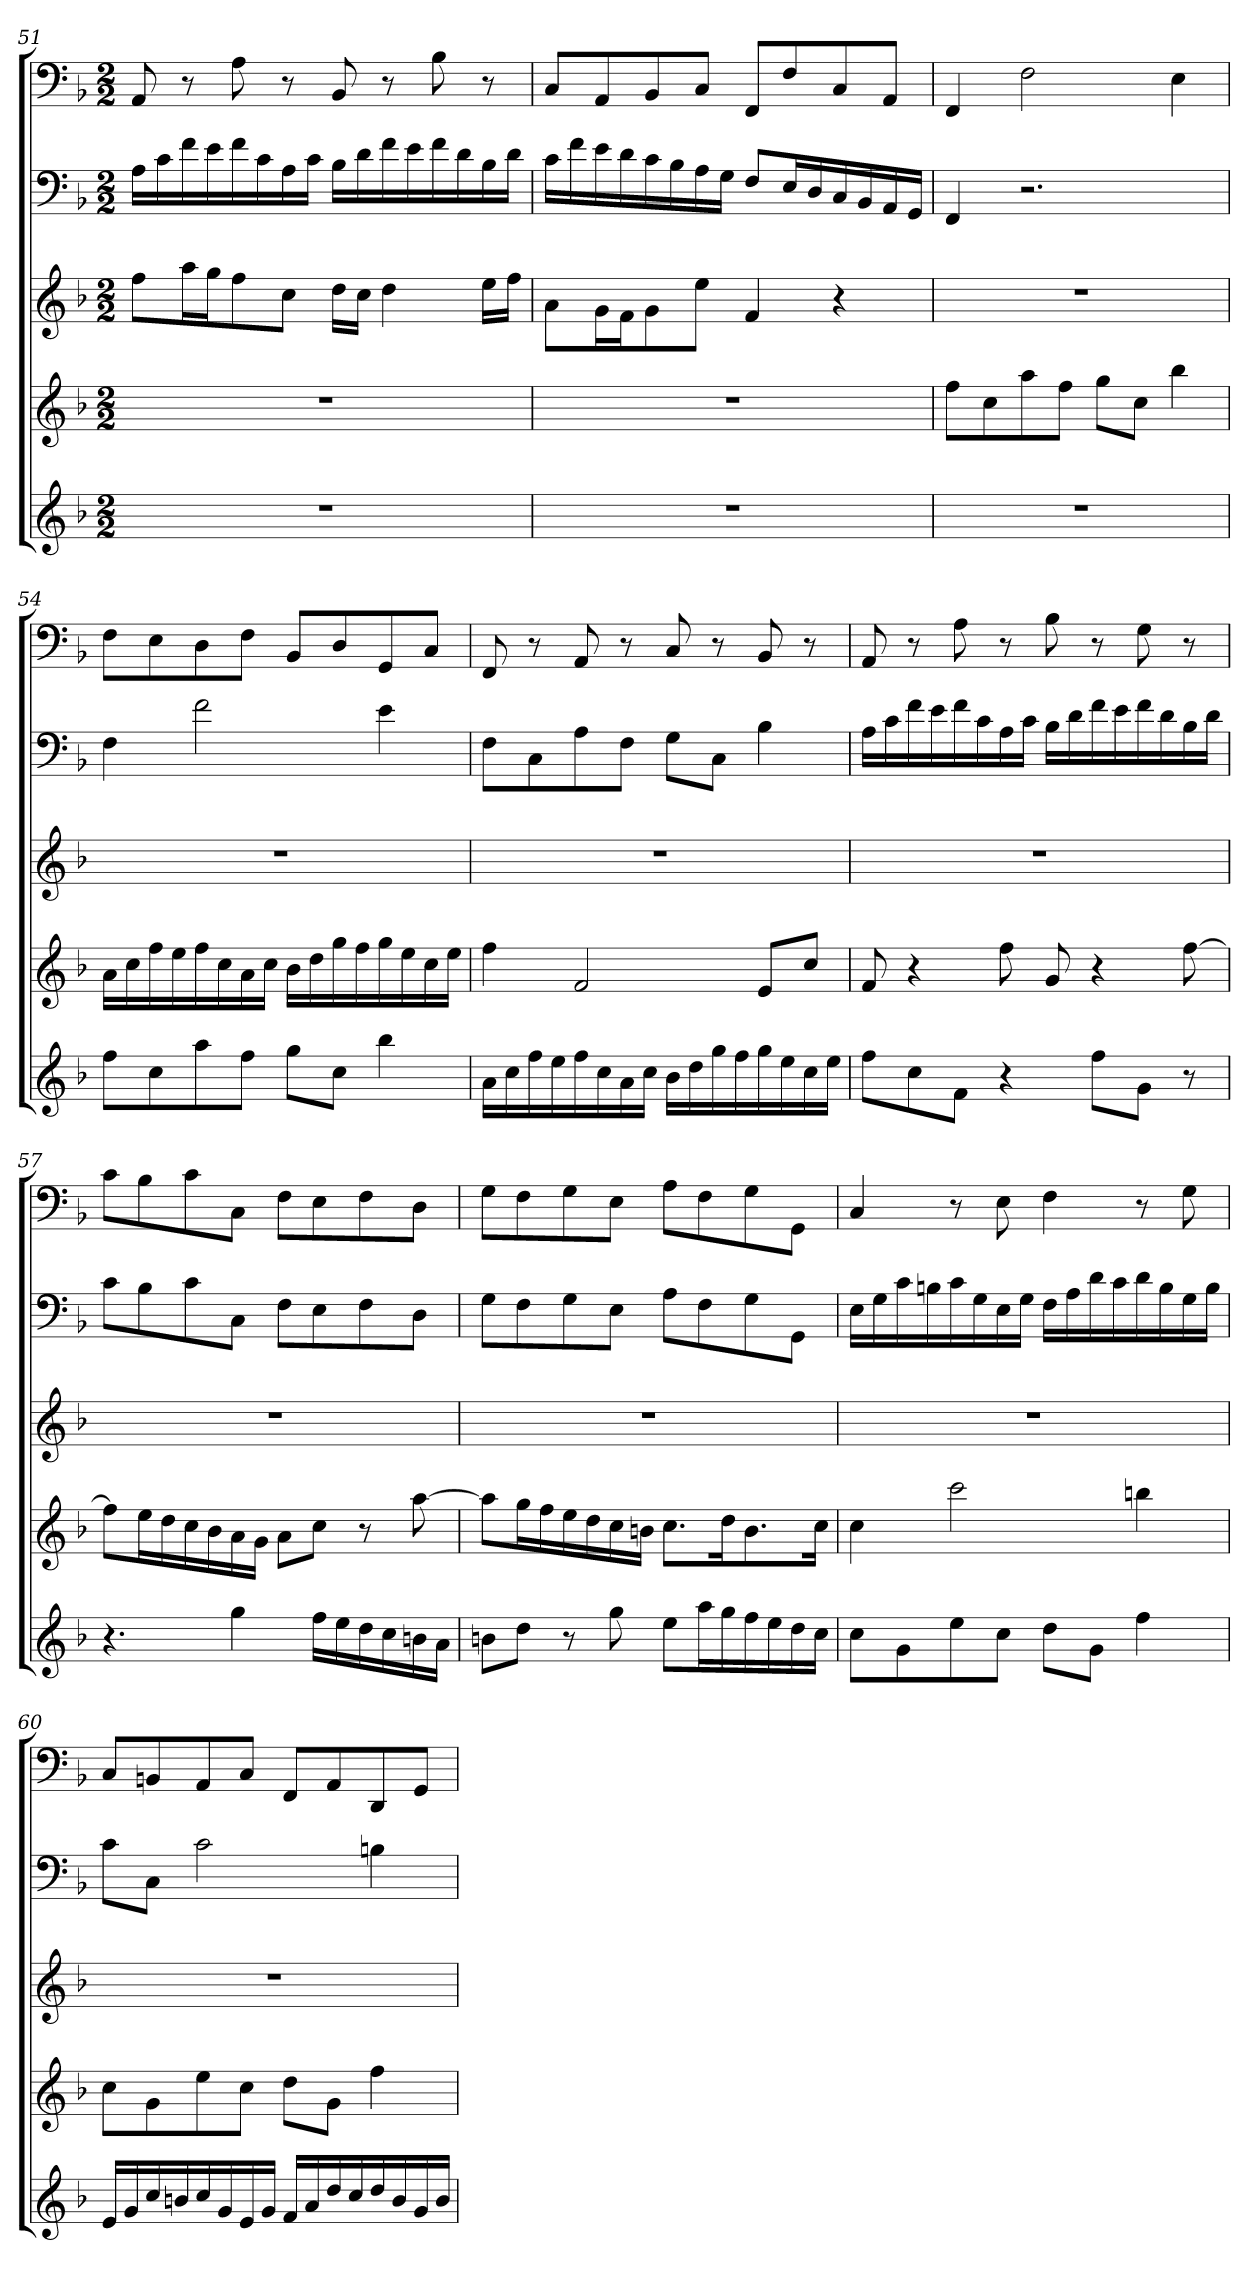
**kern	**kern	**kern	**kern	**kern
*part5	*part4	*part3	*part2	*part1
*staff5	*staff4	*staff3	*staff2	*staff1
*k[b-]	*k[b-]	*k[b-]	*k[b-]	*k[b-]
*F:	*F:	*F:	*F:	*F:
*M2/2	*M2/2	*M2/2	*M2/2	*M2/2
=51	=51	=51	=51	=51
1r	1r	8ffL	16ALL	8AA
.	.	.	16c	.
.	.	16aaL	16f	8r
.	.	16ggJ	16e	.
.	.	8ff	16f	8A
.	.	.	16c	.
.	.	8ccJ	16A	8r
.	.	.	16cJJ	.
.	.	16ddLL	16B-LL	8BB-
.	.	16ccJJ	16d	.
.	.	4dd	16f	8r
.	.	.	16e	.
.	.	.	16f	8B-
.	.	.	16d	.
.	.	16eeLL	16B-	8r
.	.	16ffJJ	16dJJ	.
=52	=52	=52	=52	=52
1r	1r	8aL	16cLL	8CL
.	.	.	16f	.
.	.	16gL	16e	8AA
.	.	16fJ	16d	.
.	.	8g	16c	8BB-
.	.	.	16B-	.
.	.	8eeJ	16A	8CJ
.	.	.	16GJJ	.
.	.	4f	8FL	8FFL
.	.	.	16EL	8F
.	.	.	16D	.
.	.	4r	16C	8C
.	.	.	16BB-	.
.	.	.	16AA	8AAJ
.	.	.	16GGJJ	.
=53	=53	=53	=53	=53
1r	8ffL	1r	4FF	4FF
.	8cc	.	.	.
.	8aa	.	2.r	2F
.	8ffJ	.	.	.
.	8ggL	.	.	.
.	8ccJ	.	.	.
.	4bb-	.	.	4E
=54	=54	=54	=54	=54
8ffL	16aLL	1r	4F	8FL
.	16cc	.	.	.
8cc	16ff	.	.	8E
.	16ee	.	.	.
8aa	16ff	.	2f	8D
.	16cc	.	.	.
8ffJ	16a	.	.	8FJ
.	16ccJJ	.	.	.
8ggL	16b-LL	.	.	8BB-L
.	16dd	.	.	.
8ccJ	16gg	.	.	8D
.	16ff	.	.	.
4bb-	16gg	.	4e	8GG
.	16ee	.	.	.
.	16cc	.	.	8CJ
.	16eeJJ	.	.	.
=55	=55	=55	=55	=55
16aLL	4ff	1r	8FL	8FF
16cc	.	.	.	.
16ff	.	.	8C	8r
16ee	.	.	.	.
16ff	2f	.	8A	8AA
16cc	.	.	.	.
16a	.	.	8FJ	8r
16ccJJ	.	.	.	.
16b-LL	.	.	8GL	8C
16dd	.	.	.	.
16gg	.	.	8CJ	8r
16ff	.	.	.	.
16gg	8eL	.	4B-	8BB-
16ee	.	.	.	.
16cc	8ccJ	.	.	8r
16eeJJ	.	.	.	.
=56	=56	=56	=56	=56
8ffL	8f	1r	16ALL	8AA
.	.	.	16c	.
8cc	4r	.	16f	8r
.	.	.	16e	.
8fJ	.	.	16f	8A
.	.	.	16c	.
4r	8ff	.	16A	8r
.	.	.	16cJJ	.
.	8g	.	16B-LL	8B-
.	.	.	16d	.
8ffL	4r	.	16f	8r
.	.	.	16e	.
8gJ	.	.	16f	8G
.	.	.	16d	.
8r	[8ff	.	16B-	8r
.	.	.	16dJJ	.
=57	=57	=57	=57	=57
4.r	8ffL]	1r	8cL	8cL
.	16eeL	.	8B-	8B-
.	16dd	.	.	.
.	16cc	.	8c	8c
.	16b-	.	.	.
4gg	16a	.	8CJ	8CJ
.	16gJJ	.	.	.
.	8aL	.	8FL	8FL
16ffLL	8ccJ	.	8E	8E
16ee	.	.	.	.
16dd	8r	.	8F	8F
16cc	.	.	.	.
16bn	[8aa	.	8DJ	8DJ
16aJJ	.	.	.	.
=58	=58	=58	=58	=58
8bnL	8aaL]	1r	8GL	8GL
8ddJ	16ggL	.	8F	8F
.	16ff	.	.	.
8r	16ee	.	8G	8G
.	16dd	.	.	.
8gg	16cc	.	8EJ	8EJ
.	16bnJJ	.	.	.
8eeL	8.ccL	.	8AL	8AL
16aaL	.	.	8F	8F
16gg	16ddK	.	.	.
16ff	8.b	.	8G	8G
16ee	.	.	.	.
16dd	.	.	8GGJ	8GGJ
16ccJJ	16ccJk	.	.	.
=59	=59	=59	=59	=59
8ccL	4cc	1r	16ELL	4C
.	.	.	16G	.
8g	.	.	16c	.
.	.	.	16Bn	.
8ee	2ccc	.	16c	8r
.	.	.	16G	.
8ccJ	.	.	16E	8E
.	.	.	16GJJ	.
8ddL	.	.	16FLL	4F
.	.	.	16A	.
8gJ	.	.	16d	.
.	.	.	16c	.
4ff	4bbn	.	16d	8r
.	.	.	16B	.
.	.	.	16G	8G
.	.	.	16BJJ	.
=60	=60	=60	=60	=60
16eLL	8ccL	1r	8cL	8CL
16g	.	.	.	.
16cc	8g	.	8CJ	8BBn
16bn	.	.	.	.
16cc	8ee	.	2c	8AA
16g	.	.	.	.
16e	8ccJ	.	.	8CJ
16gJJ	.	.	.	.
16fLL	8ddL	.	.	8FFL
16a	.	.	.	.
16dd	8gJ	.	.	8AA
16cc	.	.	.	.
16dd	4ff	.	4Bn	8DD
16b	.	.	.	.
16g	.	.	.	8GGJ
16bJJ	.	.	.	.
=	=	=	=	=
*-	*-	*-	*-	*-
